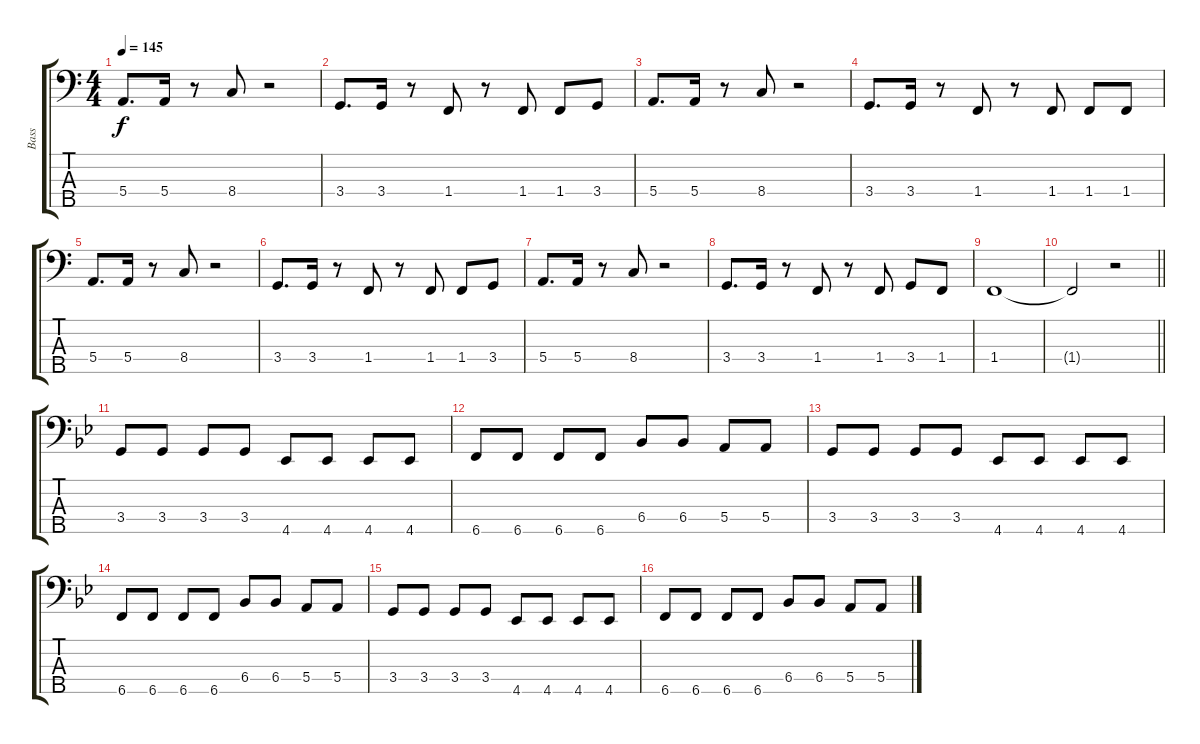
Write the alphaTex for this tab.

\track ("Bass" "Bass") {instrument electricbassfinger}
\staff {score tabs}
\tuning (G2 D2 A1 E1 B0) {hide}
\ts (4 4)
\tempo 145
\clef f4
\ks c
5.4.8{d dy f} 5.4.16 r.8 8.4.8 r.2 |
3.4.8{d} 3.4.16 r.8 1.4.8 r.8 1.4.8 1.4.8 3.4.8 |
5.4.8{d} 5.4.16 r.8 8.4.8 r.2 |
3.4.8{d} 3.4.16 r.8 1.4.8 r.8 1.4.8 1.4.8 1.4.8 |
5.4.8{d} 5.4.16 r.8 8.4.8 r.2 |
3.4.8{d} 3.4.16 r.8 1.4.8 r.8 1.4.8 1.4.8 3.4.8 |
5.4.8{d} 5.4.16 r.8 8.4.8 r.2 |
3.4.8{d} 3.4.16 r.8 1.4.8 r.8 1.4.8 3.4.8 1.4.8 |
1.4.1 |
\barLineRight lightlight
1.4{t}.2 r.2 |
\ks bb
3.4.8 3.4.8 3.4.8 3.4.8 4.5.8 4.5.8 4.5.8 4.5.8 |
6.5.8 6.5.8 6.5.8 6.5.8 6.4.8 6.4.8 5.4.8 5.4.8 |
3.4.8 3.4.8 3.4.8 3.4.8 4.5.8 4.5.8 4.5.8 4.5.8 |
6.5.8 6.5.8 6.5.8 6.5.8 6.4.8 6.4.8 5.4.8 5.4.8 |
3.4.8 3.4.8 3.4.8 3.4.8 4.5.8 4.5.8 4.5.8 4.5.8 |
6.5.8 6.5.8 6.5.8 6.5.8 6.4.8 6.4.8 5.4.8 5.4.8
